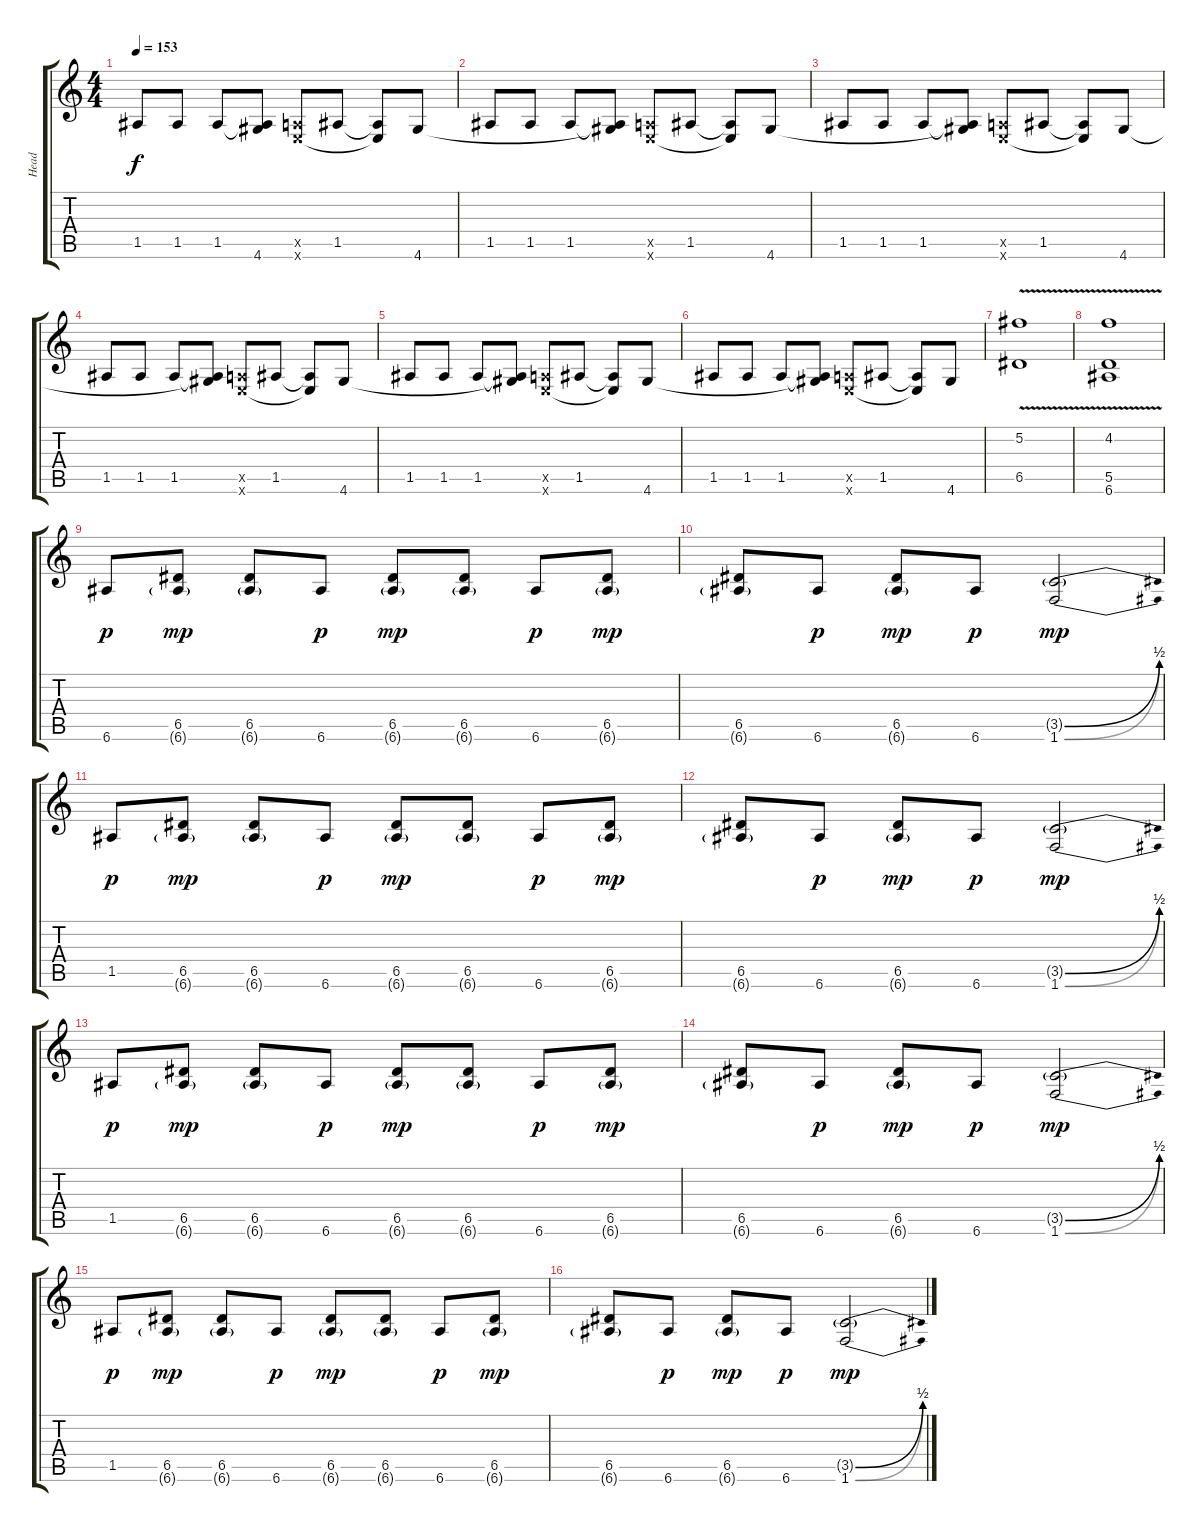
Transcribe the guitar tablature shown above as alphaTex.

\track ("Head" "Head") {instrument distortionguitar}
\staff {score tabs}
\tuning (E4 Db4 A3 E3 A2 E2) {hide}
\ts (4 4)
\tempo 153
\clef g2
\ks c
1.5.8{dy f} 1.5.8 1.5.8 (1.5{t} 4.6{t}).8 (0.5{x} 0.6{x}).8 1.5.8 (1.5{t} 0.6{t}).8 4.6.8 |
1.5.8 1.5.8 1.5.8 (1.5{t} 4.6{t}).8 (0.5{x} 0.6{x}).8 1.5.8 (1.5{t} 0.6{t}).8 4.6.8 |
1.5.8 1.5.8 1.5.8 (1.5{t} 4.6{t}).8 (0.5{x} 0.6{x}).8 1.5.8 (1.5{t} 0.6{t}).8 4.6.8 |
1.5.8 1.5.8 1.5.8 (1.5{t} 4.6{t}).8 (0.5{x} 0.6{x}).8 1.5.8 (1.5{t} 0.6{t}).8 4.6.8 |
1.5.8 1.5.8 1.5.8 (1.5{t} 4.6{t}).8 (0.5{x} 0.6{x}).8 1.5.8 (1.5{t} 0.6{t}).8 4.6.8 |
1.5.8 1.5.8 1.5.8 (1.5{t} 4.6{t}).8 (0.5{x} 0.6{x}).8 1.5.8 (1.5{t} 0.6{t}).8 4.6.8 |
(5.2{v} 6.5).1 |
(4.2{v} 5.5 6.6).1 |
6.6.8{dy p} (6.5 6.6{g}).8{dy mp} (6.5 6.6{g}).8 6.6.8{dy p} (6.5 6.6{g}).8{dy mp} (6.5 6.6{g}).8 6.6.8{dy p} (6.5 6.6{g}).8{dy mp} |
(6.5 6.6{g}).8 6.6.8{dy p} (6.5 6.6{g}).8{dy mp} 6.6.8{dy p} (3.5{be (bend 0 0 60 2) g} 1.6{be (bend 0 0 60 2)}).2{dy mp} |
1.5.8{dy p} (6.5 6.6{g}).8{dy mp} (6.5 6.6{g}).8 6.6.8{dy p} (6.5 6.6{g}).8{dy mp} (6.5 6.6{g}).8 6.6.8{dy p} (6.5 6.6{g}).8{dy mp} |
(6.5 6.6{g}).8 6.6.8{dy p} (6.5 6.6{g}).8{dy mp} 6.6.8{dy p} (3.5{be (bend 0 0 60 2) g} 1.6{be (bend 0 0 60 2)}).2{dy mp} |
1.5.8{dy p} (6.5 6.6{g}).8{dy mp} (6.5 6.6{g}).8 6.6.8{dy p} (6.5 6.6{g}).8{dy mp} (6.5 6.6{g}).8 6.6.8{dy p} (6.5 6.6{g}).8{dy mp} |
(6.5 6.6{g}).8 6.6.8{dy p} (6.5 6.6{g}).8{dy mp} 6.6.8{dy p} (3.5{be (bend 0 0 60 2) g} 1.6{be (bend 0 0 60 2)}).2{dy mp} |
1.5.8{dy p} (6.5 6.6{g}).8{dy mp} (6.5 6.6{g}).8 6.6.8{dy p} (6.5 6.6{g}).8{dy mp} (6.5 6.6{g}).8 6.6.8{dy p} (6.5 6.6{g}).8{dy mp} |
(6.5 6.6{g}).8 6.6.8{dy p} (6.5 6.6{g}).8{dy mp} 6.6.8{dy p} (3.5{be (bend 0 0 60 2) g} 1.6{be (bend 0 0 60 2)}).2{dy mp}
